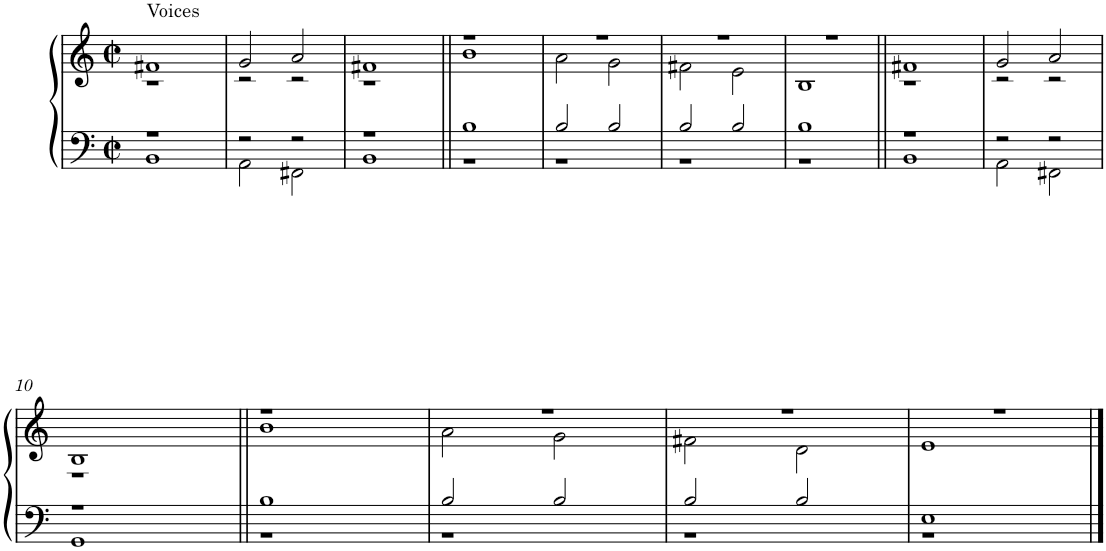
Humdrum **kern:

**kern	**kern
*part1	*part1
*staff2	*staff1
*I"Piano	*
*I'Pno.	*
*clefF4	*clefG2
*k[]	*k[]
*M2/2	*M2/2
*met(c|)	*met(c|)
=1	=1
*^	*^
!	!	!LO:TX:a:t=Voices	!
1r	1BB	1f#X	1r
=2	=2	=2	=2
2r	2AA\	2g/	2r
2r	2FF#X\	2a/	2r
=3	=3	=3	=3
1r	1BB	1f#X	1r
=4||	=4||	=4||	=4||
1B	1r	1r	1b
=5	=5	=5	=5
2B/	1r	1r	2a\
2B/	.	.	2g\
=6	=6	=6	=6
2B/	1r	1r	2f#X\
2B/	.	.	2e\
=7	=7	=7	=7
1B	1r	1r	1B
=8||	=8||	=8||	=8||
1r	1BB	1f#X	1r
=9	=9	=9	=9
2r	2AA\	2g/	2r
2r	2FF#X\	2a/	2r
!!LO:LB:g=z	!!
=10	=10	=10	=10
1r	1GG	1B	1r
=11||	=11||	=11||	=11||
1B	1r	1r	1b
=12	=12	=12	=12
2B/	1r	1r	2a\
2B/	.	.	2g\
=13	=13	=13	=13
2B/	1r	1r	2f#X\
2B/	.	.	2d\
=14	=14	=14	=14
1E	1r	1r	1e
*v	*v	*	*
*	*v	*v
==	==
*-	*-
